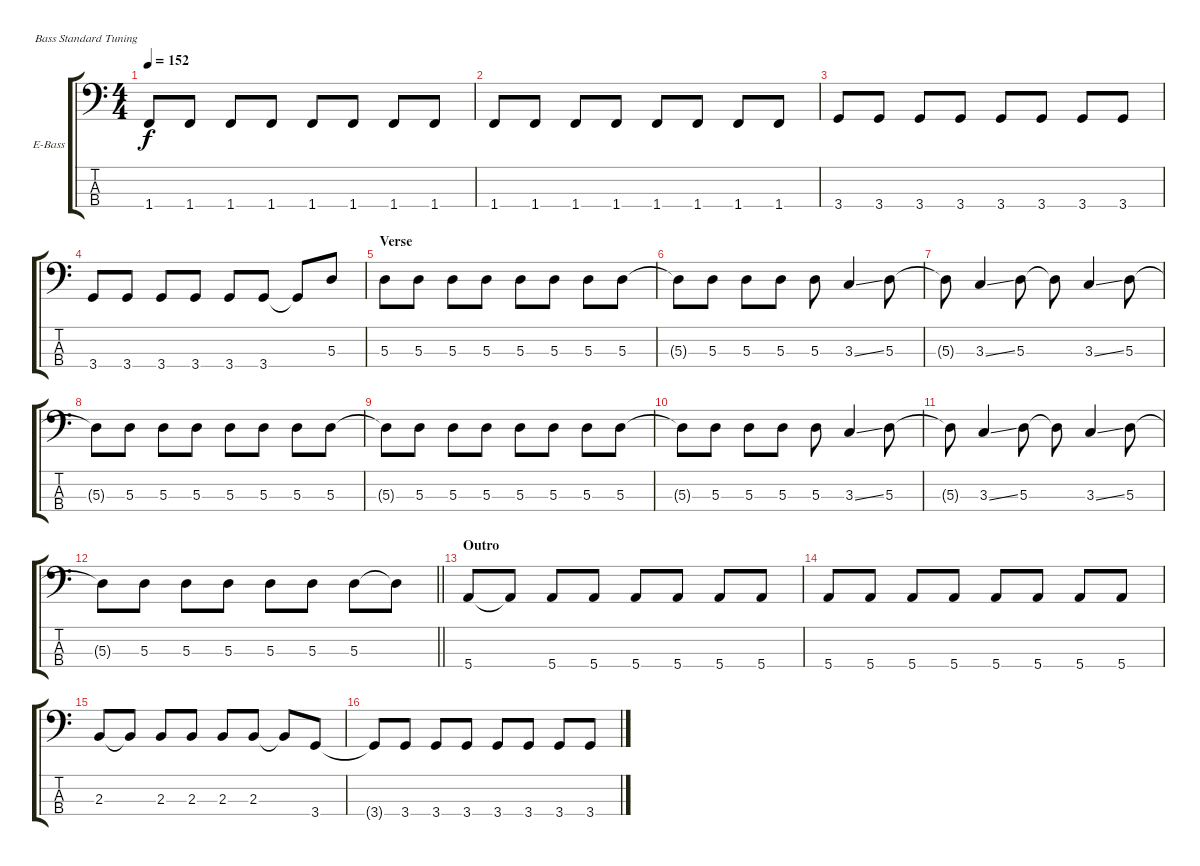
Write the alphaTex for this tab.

\bracketExtendMode groupsimilarinstruments
\firstSystemTrackNameOrientation horizontal
\otherSystemsTrackNameOrientation horizontal
\track ("Bass" "E-Bass") {instrument electricbasspick}
\staff {score tabs}
\tuning (G2 D2 A1 E1)
\ts (4 4)
\tempo 152
\clef f4
\ks c
1.4.8{dy f} 1.4.8 1.4.8 1.4.8 1.4.8 1.4.8 1.4.8 1.4.8 |
1.4.8 1.4.8 1.4.8 1.4.8 1.4.8 1.4.8 1.4.8 1.4.8 |
3.4.8 3.4.8 3.4.8 3.4.8 3.4.8 3.4.8 3.4.8 3.4.8 |
3.4.8 3.4.8 3.4.8 3.4.8 3.4.8 3.4.8 3.4{t}.8 5.3.8 |
\section ("" "Verse")
5.3.8 5.3.8 5.3.8 5.3.8 5.3.8 5.3.8 5.3.8 5.3.8 |
5.3{t}.8 5.3.8 5.3.8 5.3.8 5.3.8 3.3{ss}.4 5.3.8 |
5.3{t}.8 3.3{ss}.4 5.3.8 5.3{t}.8 3.3{ss}.4 5.3.8 |
5.3{t}.8 5.3.8 5.3.8 5.3.8 5.3.8 5.3.8 5.3.8 5.3.8 |
5.3{t}.8 5.3.8 5.3.8 5.3.8 5.3.8 5.3.8 5.3.8 5.3.8 |
5.3{t}.8 5.3.8 5.3.8 5.3.8 5.3.8 3.3{ss}.4 5.3.8 |
5.3{t}.8 3.3{ss}.4 5.3.8 5.3{t}.8 3.3{ss}.4 5.3.8 |
\barLineRight lightlight
5.3{t}.8 5.3.8 5.3.8 5.3.8 5.3.8 5.3.8 5.3.8 5.3{t}.8 |
\section ("" "Outro")
5.4.8 5.4{t}.8 5.4.8 5.4.8 5.4.8 5.4.8 5.4.8 5.4.8 |
5.4.8 5.4.8 5.4.8 5.4.8 5.4.8 5.4.8 5.4.8 5.4.8 |
2.3.8 2.3{t}.8 2.3.8 2.3.8 2.3.8 2.3.8 2.3{t}.8 3.4.8 |
3.4{t}.8 3.4.8 3.4.8 3.4.8 3.4.8 3.4.8 3.4.8 3.4.8
